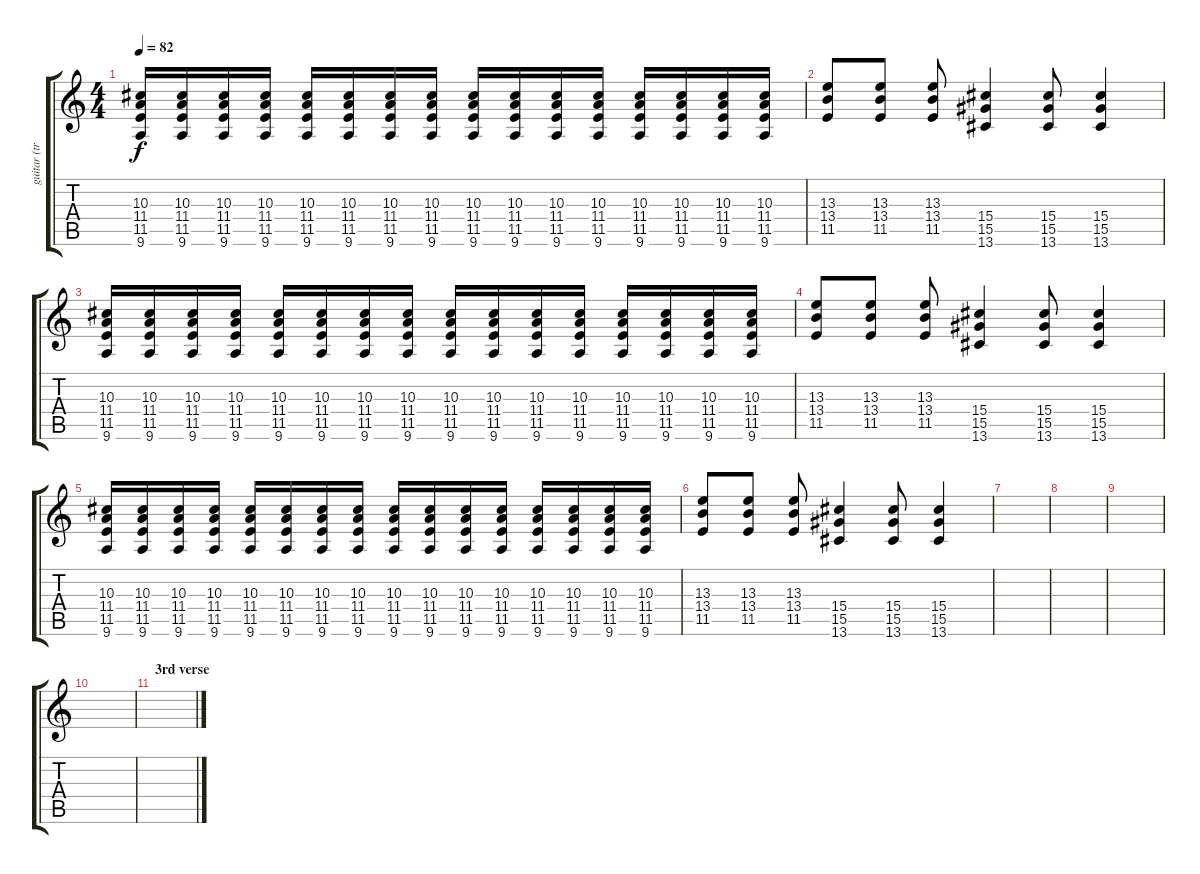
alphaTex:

\track ("guitar (troy van leeuwen)" "guitar (tr") {instrument overdrivenguitar}
\staff {score tabs}
\tuning (C4 G3 Eb3 Bb2 F2 C2) {hide}
\ts (4 4)
\tempo 82
\clef g2
\ks c
(10.3 11.4 11.5 9.6).16{dy f} (10.3 11.4 11.5 9.6).16 (10.3 11.4 11.5 9.6).16 (10.3 11.4 11.5 9.6).16 (10.3 11.4 11.5 9.6).16 (10.3 11.4 11.5 9.6).16 (10.3 11.4 11.5 9.6).16 (10.3 11.4 11.5 9.6).16 (10.3 11.4 11.5 9.6).16 (10.3 11.4 11.5 9.6).16 (10.3 11.4 11.5 9.6).16 (10.3 11.4 11.5 9.6).16 (10.3 11.4 11.5 9.6).16 (10.3 11.4 11.5 9.6).16 (10.3 11.4 11.5 9.6).16 (10.3 11.4 11.5 9.6).16 |
(13.3 13.4 11.5).8 (13.3 13.4 11.5).8 (13.3 13.4 11.5).8 (15.4 15.5 13.6).4 (15.4 15.5 13.6).8 (15.4 15.5 13.6).4 |
(10.3 11.4 11.5 9.6).16 (10.3 11.4 11.5 9.6).16 (10.3 11.4 11.5 9.6).16 (10.3 11.4 11.5 9.6).16 (10.3 11.4 11.5 9.6).16 (10.3 11.4 11.5 9.6).16 (10.3 11.4 11.5 9.6).16 (10.3 11.4 11.5 9.6).16 (10.3 11.4 11.5 9.6).16 (10.3 11.4 11.5 9.6).16 (10.3 11.4 11.5 9.6).16 (10.3 11.4 11.5 9.6).16 (10.3 11.4 11.5 9.6).16 (10.3 11.4 11.5 9.6).16 (10.3 11.4 11.5 9.6).16 (10.3 11.4 11.5 9.6).16 |
(13.3 13.4 11.5).8 (13.3 13.4 11.5).8 (13.3 13.4 11.5).8 (15.4 15.5 13.6).4 (15.4 15.5 13.6).8 (15.4 15.5 13.6).4 |
(10.3 11.4 11.5 9.6).16 (10.3 11.4 11.5 9.6).16 (10.3 11.4 11.5 9.6).16 (10.3 11.4 11.5 9.6).16 (10.3 11.4 11.5 9.6).16 (10.3 11.4 11.5 9.6).16 (10.3 11.4 11.5 9.6).16 (10.3 11.4 11.5 9.6).16 (10.3 11.4 11.5 9.6).16 (10.3 11.4 11.5 9.6).16 (10.3 11.4 11.5 9.6).16 (10.3 11.4 11.5 9.6).16 (10.3 11.4 11.5 9.6).16 (10.3 11.4 11.5 9.6).16 (10.3 11.4 11.5 9.6).16 (10.3 11.4 11.5 9.6).16 |
(13.3 13.4 11.5).8 (13.3 13.4 11.5).8 (13.3 13.4 11.5).8 (15.4 15.5 13.6).4 (15.4 15.5 13.6).8 (15.4 15.5 13.6).4 |
\section ("" "")
|
|
|
|
\section ("" "3rd verse")
